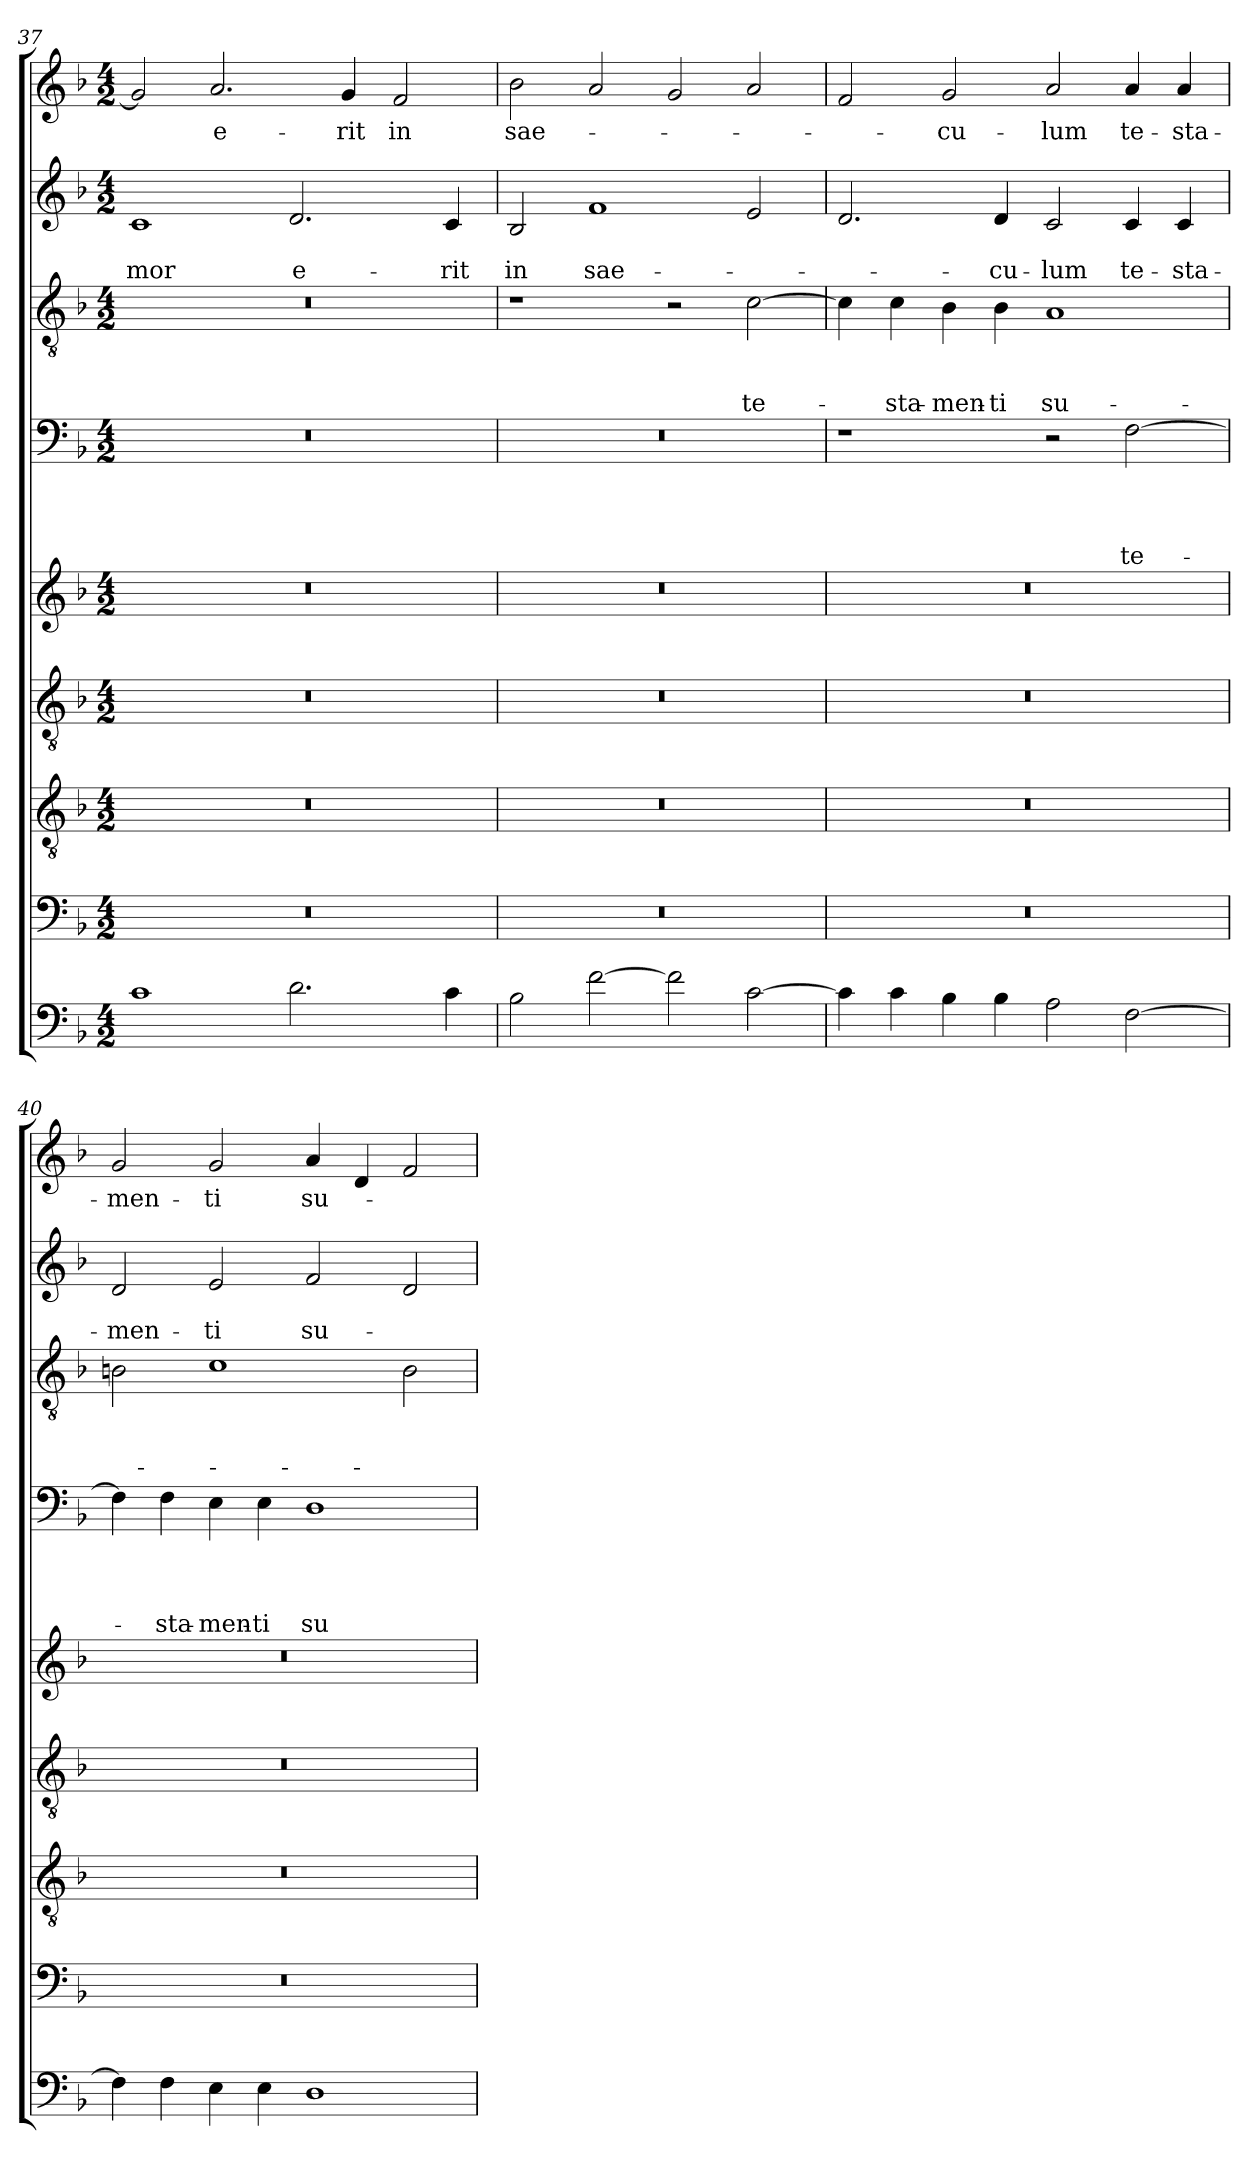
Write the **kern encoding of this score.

**kern	**kern	**kern	**kern	**kern	**kern	**text	**text	**text	**text	**kern	**text	**text	**text	**kern	**text	**text	**kern	**text
*part9	*part8	*part7	*part6	*part5	*part4	*part4	*part4	*part4	*part4	*part3	*part3	*part3	*part3	*part2	*part2	*part2	*part1	*part1
*staff9	*staff8	*staff7	*staff6	*staff5	*staff4	*staff4	*staff4	*staff4	*staff4	*staff3	*staff3	*staff3	*staff3	*staff2	*staff2	*staff2	*staff1	*staff1
!!LO:LB:g=z
*clefF4	*clefF4	*clefGv2	*clefGv2	*clefG2	*clefF4	*	*	*	*	*clefGv2	*	*	*	*clefG2	*	*	*clefG2	*
*k[b-]	*k[b-]	*k[b-]	*k[b-]	*k[b-]	*k[b-]	*	*	*	*	*k[b-]	*	*	*	*k[b-]	*	*	*k[b-]	*
*F:	*F:	*F:	*F:	*F:	*F:	*	*	*	*	*F:	*	*	*	*F:	*	*	*F:	*
*M4/2	*M4/2	*M4/2	*M4/2	*M4/2	*M4/2	*	*	*	*	*M4/2	*	*	*	*M4/2	*	*	*M4/2	*
=37	=37	=37	=37	=37	=37	=37	=37	=37	=37	=37	=37	=37	=37	=37	=37	=37	=37	=37
!	!	!	!	!	!	!	!	!	!	!	!	!	!	!	!	!LO:LY:b	!	!
1c	0r	0r	0r	0r	0r	.	.	.	.	0r	.	.	.	1c	.	-mor	2g/]	.
!	!	!	!	!	!	!	!	!	!	!	!	!	!	!	!	!	!	!LO:LY:b
.	.	.	.	.	.	.	.	.	.	.	.	.	.	.	.	.	2.a/	e-
!	!	!	!	!	!	!	!	!	!	!	!	!	!	!	!	!LO:LY:b	!	!
2.d\	.	.	.	.	.	.	.	.	.	.	.	.	.	2.d/	.	e-	.	.
!	!	!	!	!	!	!	!	!	!	!	!	!	!	!	!	!	!	!LO:LY:b
.	.	.	.	.	.	.	.	.	.	.	.	.	.	.	.	.	4g/	-rit
!	!	!	!	!	!	!	!	!	!	!	!	!	!	!	!	!	!	!LO:LY:b
.	.	.	.	.	.	.	.	.	.	.	.	.	.	.	.	.	2f/	in
!	!	!	!	!	!	!	!	!	!	!	!	!	!	!	!	!LO:LY:b	!	!
4c\	.	.	.	.	.	.	.	.	.	.	.	.	.	4c/	.	-rit	.	.
=38	=38	=38	=38	=38	=38	=38	=38	=38	=38	=38	=38	=38	=38	=38	=38	=38	=38	=38
!	!	!	!	!	!	!	!	!	!	!	!	!	!	!	!	!LO:LY:b	!	!LO:LY:b
2B-\	0r	0r	0r	0r	0r	.	.	.	.	1r	.	.	.	2B-/	.	in	2b-\	sae-
!	!	!	!	!	!	!	!	!	!	!	!	!	!	!	!	!LO:LY:b	!	!
[2f\	.	.	.	.	.	.	.	.	.	.	.	.	.	1f	.	sae-	2a/	.
2f\]	.	.	.	.	.	.	.	.	.	2r	.	.	.	.	.	.	2g/	.
!	!	!	!	!	!	!	!	!	!	!	!	!	!LO:LY:b	!	!	!	!	!
[2c\	.	.	.	.	.	.	.	.	.	[2c\	.	.	te-	2e/	.	.	2a/	.
=39	=39	=39	=39	=39	=39	=39	=39	=39	=39	=39	=39	=39	=39	=39	=39	=39	=39	=39
4c\]	0r	0r	0r	0r	1r	.	.	.	.	4c\]	.	.	.	2.d/	.	.	2f/	.
!	!	!	!	!	!	!	!	!	!	!	!	!	!LO:LY:b	!	!	!	!	!
4c\	.	.	.	.	.	.	.	.	.	4c\	.	.	-sta-	.	.	.	.	.
!	!	!	!	!	!	!	!	!	!	!	!	!	!LO:LY:b	!	!	!	!	!LO:LY:b
4B-\	.	.	.	.	.	.	.	.	.	4B-\	.	.	-men-	.	.	.	2g/	-cu-
!	!	!	!	!	!	!	!	!	!	!	!	!	!LO:LY:b	!	!	!LO:LY:b	!	!
4B-\	.	.	.	.	.	.	.	.	.	4B-\	.	.	-ti	4d/	.	-cu-	.	.
!	!	!	!	!	!	!	!	!	!	!	!	!	!LO:LY:b	!	!	!LO:LY:b	!	!LO:LY:b
2A\	.	.	.	.	2r	.	.	.	.	1A	.	.	su-	2c/	.	-lum	2a/	-lum
!	!	!	!	!	!	!	!	!	!LO:LY:b	!	!	!	!	!	!	!LO:LY:b	!	!LO:LY:b
[2F\	.	.	.	.	[2F\	.	.	.	te-	.	.	.	.	4c/	.	te-	4a/	te-
!	!	!	!	!	!	!	!	!	!	!	!	!	!	!	!	!LO:LY:b	!	!LO:LY:b
.	.	.	.	.	.	.	.	.	.	.	.	.	.	4c/	.	-sta-	4a/	-sta-
=40	=40	=40	=40	=40	=40	=40	=40	=40	=40	=40	=40	=40	=40	=40	=40	=40	=40	=40
!	!	!	!	!	!	!	!	!	!	!	!	!	!	!	!	!LO:LY:b	!	!LO:LY:b
4F\]	0r	0r	0r	0r	4F\]	.	.	.	.	2Bn\	.	.	.	2d/	.	-men-	2g/	-men-
!	!	!	!	!	!	!	!	!	!LO:LY:b	!	!	!	!	!	!	!	!	!
4F\	.	.	.	.	4F\	.	.	.	-sta-	.	.	.	.	.	.	.	.	.
!	!	!	!	!	!	!	!	!	!LO:LY:b	!	!	!	!	!	!	!LO:LY:b	!	!LO:LY:b
4E\	.	.	.	.	4E\	.	.	.	-men-	1c	.	.	.	2e/	.	-ti	2g/	-ti
!	!	!	!	!	!	!	!	!	!LO:LY:b	!	!	!	!	!	!	!	!	!
4E\	.	.	.	.	4E\	.	.	.	-ti	.	.	.	.	.	.	.	.	.
!	!	!	!	!	!	!	!	!	!LO:LY:b	!	!	!	!	!	!	!LO:LY:b	!	!LO:LY:b
1D	.	.	.	.	1D	.	.	.	su-	.	.	.	.	2f/	.	su-	4a/	su-
.	.	.	.	.	.	.	.	.	.	.	.	.	.	.	.	.	4d/	.
.	.	.	.	.	.	.	.	.	.	2B\	.	.	.	2d/	.	.	2f/	.
=	=	=	=	=	=	=	=	=	=	=	=	=	=	=	=	=	=	=
*-	*-	*-	*-	*-	*-	*-	*-	*-	*-	*-	*-	*-	*-	*-	*-	*-	*-	*-
